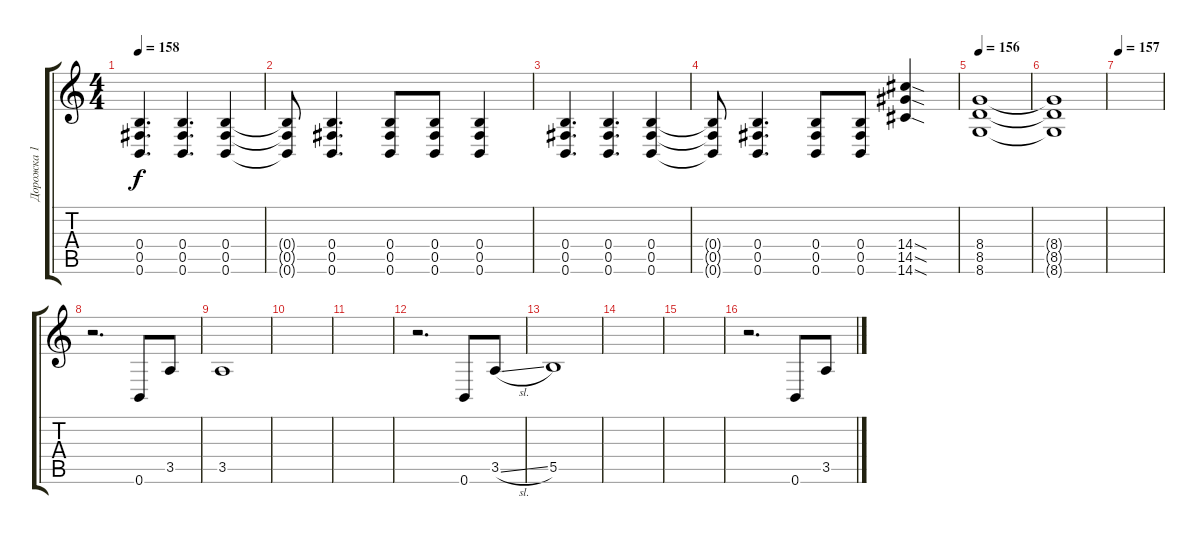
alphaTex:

\track ("Дорожка 1" "Дорожка 1") {instrument distortionguitar}
\staff {score tabs}
\tuning (Db4 Ab3 E3 B2 Gb2 B1) {hide}
\ts (4 4)
\tempo 158
\clef g2
\ks c
(0.4 0.5 0.6).4{d dy f} (0.4 0.5 0.6).4{d} (0.4 0.5 0.6).4 |
(0.4{t} 0.5{t} 0.6{t}).8 (0.4 0.5 0.6).4{d} (0.4 0.5 0.6).8 (0.4 0.5 0.6).8 (0.4 0.5 0.6).4 |
(0.4 0.5 0.6).4{d} (0.4 0.5 0.6).4{d} (0.4 0.5 0.6).4 |
(0.4{t} 0.5{t} 0.6{t}).8 (0.4 0.5 0.6).4{d} (0.4 0.5 0.6).8 (0.4 0.5 0.6).8 (14.4{sod} 14.5{sod} 14.6{sod}).4 |
\tempo 156
(8.4 8.5 8.6).1 |
(8.4{t} 8.5{t} 8.6{t}).1 |
\tempo 157
|
r.2{d} 0.6.8 3.5.8 |
3.5.1 |
|
|
r.2{d} 0.6.8 3.5{sl}.8 |
5.5.1 |
|
|
r.2{d} 0.6.8 3.5.8
